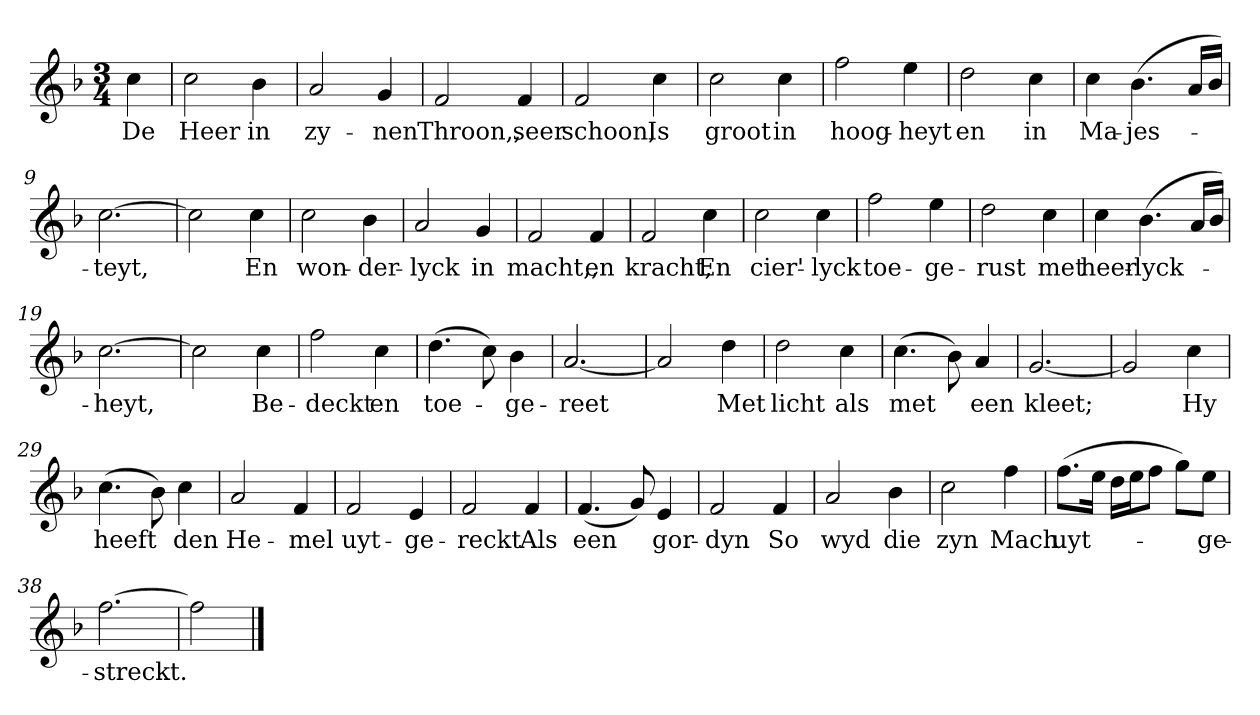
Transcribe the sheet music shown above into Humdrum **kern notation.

**kern	**text
*part1	*part1
*staff1	*staff1
*clefG2	*
*k[b-]	*
*F:	*
*M3/4	*
*MM120	*
=	=
4cc	De
=1	=1
2cc	Heer
4b-	in
=2	=2
2a	zy-
4g	-nen
=3	=3
2f	Throon,,
4f	seer
=4	=4
2f	schoon,
4cc	Is
=5	=5
2cc	groot
4cc	in
=6	=6
2ff	hoog-
4ee	-heyt
=7	=7
2dd	en
4cc	in
=8	=8
4cc	Ma-
(4.b-	-jes-
16a/LL	.
16b-/JJ)	.
=9	=9
[2.cc	-teyt,
=10	=10
2cc]	.
4cc	En
=11	=11
2cc	won-
4b-	-der-
=12	=12
2a	-lyck
4g	in
=13	=13
2f	macht,,
4f	en
=14	=14
2f	kracht,
4cc	En
=15	=15
2cc	cier'-
4cc	-lyck
=16	=16
2ff	toe-
4ee	-ge-
=17	=17
2dd	-rust
4cc	met
=18	=18
4cc	heer-
(4.b-	-lyck-
16a/LL	.
16b-/JJ)	.
=19	=19
[2.cc	-heyt,
=20	=20
2cc]	.
4cc	Be-
=21	=21
2ff	-deckt
4cc	en
=22	=22
(4.dd	toe-
8cc)	.
4b-	-ge-
=23	=23
[2.a	-reet
=24	=24
2a]	.
4dd	Met
=25	=25
2dd	licht
4cc	als
=26	=26
(4.cc	met
8b-)	.
4a	een
=27	=27
[2.g	kleet;
=28	=28
2g]	.
4cc	Hy
=29	=29
(4.cc	heeft
8b-)	.
4cc	den
=30	=30
2a	He-
4f	-mel
=31	=31
2f	uyt-
4e	-ge-
=32	=32
2f	-reckt
4f	Als
=33	=33
(4.f	een
8g)	.
4e	gor-
=34	=34
2f	-dyn
4f	So
=35	=35
2a	wyd
4b-	die
=36	=36
2cc	zyn
4ff	Mach
=37	=37
(8.ff\L	uyt-
16ee\Jk	.
16dd\LL	.
16ee\J	.
8ff\J	.
8gg\L)	.
8ee\J	-ge-
=38	=38
[2.ff	-streckt.
=39	=39
2ff]	.
==	==
*-	*-
